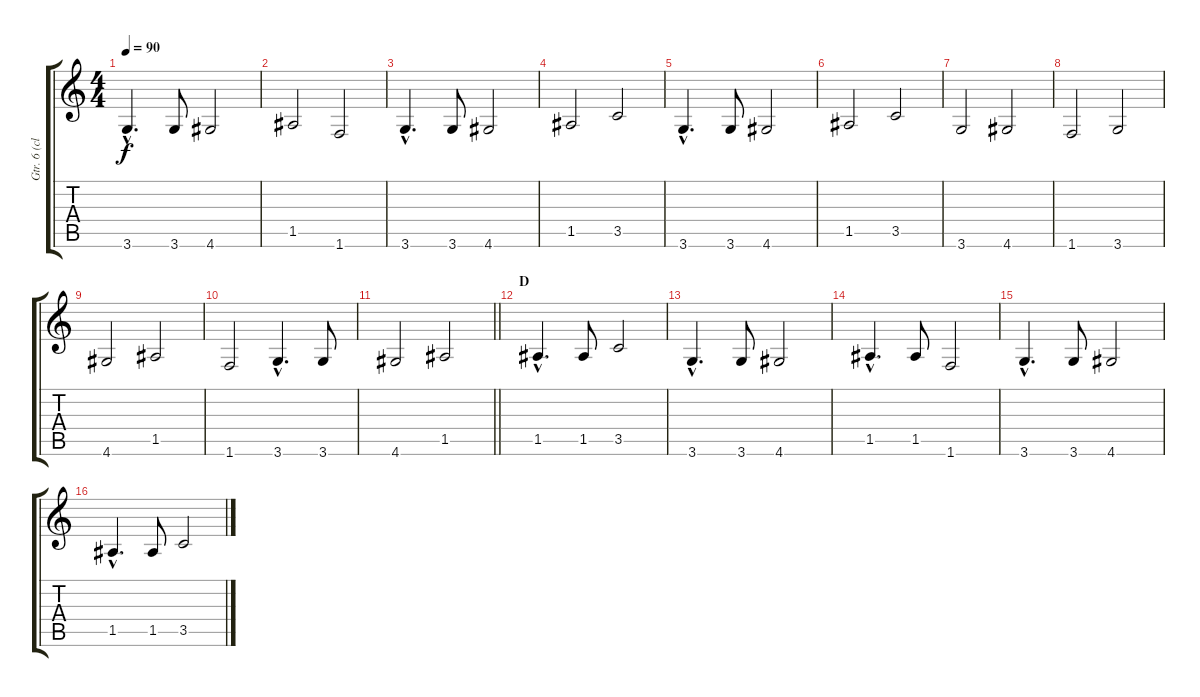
\track ("Gtr. 6 (clean)" "Gtr. 6 (cl") {instrument electricguitarclean}
\staff {score tabs}
\tuning (E4 B3 G3 D3 A2 E2) {hide}
\ts (4 4)
\tempo 90
\clef g2
\ks c
3.6{hac}.4{d dy f} 3.6.8 4.6.2 |
1.5.2 1.6.2 |
3.6{hac}.4{d} 3.6.8 4.6.2 |
1.5.2 3.5.2 |
3.6{hac}.4{d} 3.6.8 4.6.2 |
1.5.2 3.5.2 |
3.6.2 4.6.2 |
1.6.2 3.6.2 |
4.6.2 1.5.2 |
1.6.2 3.6{hac}.4{d} 3.6.8 |
\barLineRight lightlight
4.6.2 1.5.2 |
\section ("" "D")
1.5{hac}.4{d} 1.5.8 3.5.2 |
3.6{hac}.4{d} 3.6.8 4.6.2 |
1.5{hac}.4{d} 1.5.8 1.6.2 |
3.6{hac}.4{d} 3.6.8 4.6.2 |
1.5{hac}.4{d} 1.5.8 3.5.2
